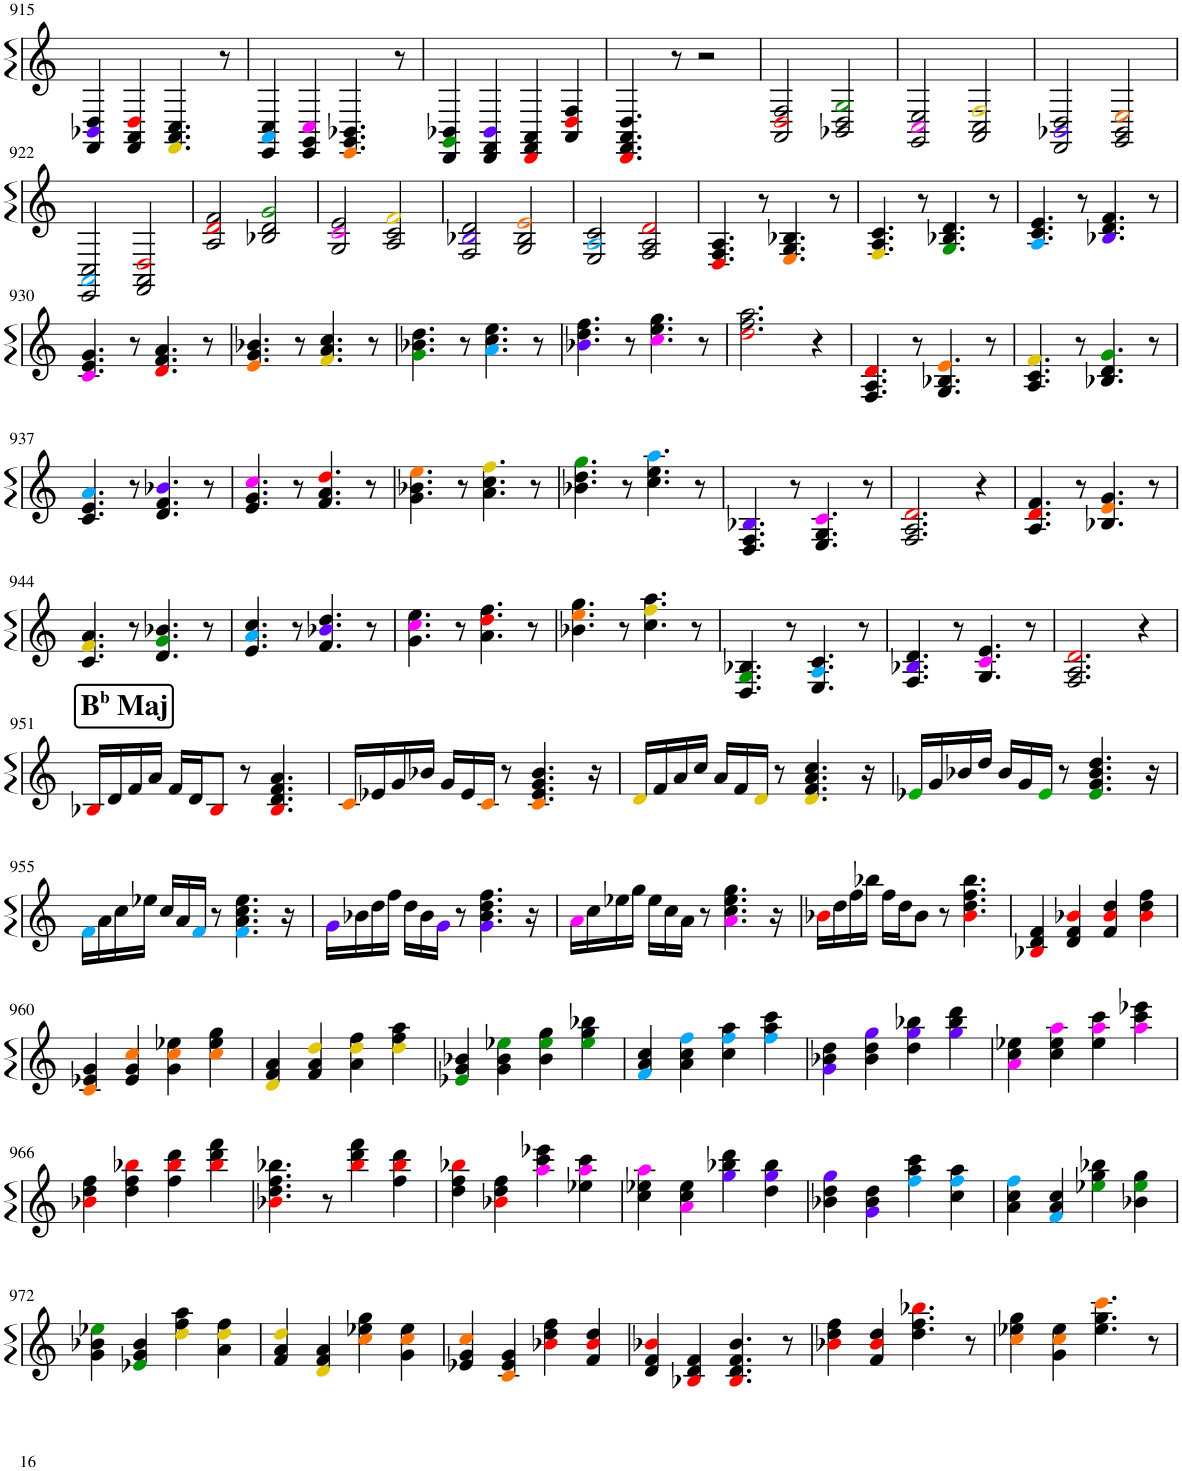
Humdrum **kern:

**kern
*part1
*staff1
*I"Piano
*I'Pno.
!!LO:PB:g=z
*clefG2
*k[]
*M4/4
=915
4FF/ 4BB-Xi/ 4D/
4FF/ 4AA/ 4Dj/
4.FFZ/ 4.AA/ 4.C/
8r
=916
4EE/ 4AAV/ 4C/
4EE/ 4GG/ 4CN/
4.EEl/ 4.GG/ 4.BB-X/
8r
=917
4DD/ 4GG!/ 4BB-X/
4DD/ 4FF/ 4BB-i/
4DDj/ 4FF/ 4AA/
4AA/ 4Dj/ 4F/
=918
4.DDj/ 4.FF/ 4.AA/ 4.D/
8r
2r
=919
2AA/ 2Dj/ 2F/
2BB-X/ 2D/ 2G!/
=920
2GG/ 2CN/ 2E/
2AA/ 2C/ 2FZ/
=921
2FF/ 2BB-Xi/ 2D/
2GG/ 2BB-/ 2El/
!!LO:LB:g=z
=922
2EE/ 2AAV/ 2C/
2FF/ 2AA/ 2Dj/
=923
2A/ 2dj/ 2f/
2B-X/ 2d/ 2g!/
=924
2G/ 2cN/ 2e/
2A/ 2c/ 2fZ/
=925
2F/ 2B-Xi/ 2d/
2G/ 2B-/ 2el/
=926
2E/ 2AV/ 2c/
2F/ 2A/ 2dj/
=927
4.Dj/ 4.F/ 4.A/
8r
4.El/ 4.G/ 4.B-X/
8r
=928
4.FZ/ 4.A/ 4.c/
8r
4.G!/ 4.B-X/ 4.d/
8r
=929
4.AV/ 4.c/ 4.e/
8r
4.B-Xi/ 4.d/ 4.f/
8r
!!LO:LB:g=z
=930
4.cN/ 4.e/ 4.g/
8r
4.dj/ 4.f/ 4.a/
8r
=931
4.el/ 4.g/ 4.b-X/
8r
4.fZ/ 4.a/ 4.cc/
8r
=932
4.g!\ 4.b-X\ 4.dd\
8r
4.aV\ 4.cc\ 4.ee\
8r
=933
4.b-Xi\ 4.dd\ 4.ff\
8r
4.ccN\ 4.ee\ 4.gg\
8r
=934
2.ddj\ 2.ff\ 2.aa\
4r
=935
4.F/ 4.A/ 4.dj/
8r
4.G/ 4.B-X/ 4.el/
8r
=936
4.A/ 4.c/ 4.fZ/
8r
4.B-X/ 4.d/ 4.g!/
8r
!!LO:LB:g=z
=937
4.c/ 4.e/ 4.aV/
8r
4.d/ 4.f/ 4.b-Xi/
8r
=938
4.e/ 4.g/ 4.ccN/
8r
4.f/ 4.a/ 4.ddj/
8r
=939
4.g\ 4.b-X\ 4.eel\
8r
4.a\ 4.cc\ 4.ffZ\
8r
=940
4.b-X\ 4.dd\ 4.gg!\
8r
4.cc\ 4.ee\ 4.aaV\
8r
=941
4.D/ 4.F/ 4.B-Xi/
8r
4.E/ 4.G/ 4.cN/
8r
=942
2.F/ 2.A/ 2.dj/
4r
=943
4.A/ 4.dj/ 4.f/
8r
4.B-X/ 4.el/ 4.g/
8r
!!LO:LB:g=z
=944
4.c/ 4.fZ/ 4.a/
8r
4.d/ 4.g!/ 4.b-X/
8r
=945
4.e/ 4.aV/ 4.cc/
8r
4.f/ 4.b-Xi/ 4.dd/
8r
=946
4.g\ 4.ccN\ 4.ee\
8r
4.a\ 4.ddj\ 4.ff\
8r
=947
4.b-X\ 4.eel\ 4.gg\
8r
4.cc\ 4.ffZ\ 4.aa\
8r
=948
4.D/ 4.G!/ 4.B-X/
8r
4.E/ 4.AV/ 4.c/
8r
=949
4.F/ 4.B-Xi/ 4.d/
8r
4.G/ 4.cN/ 4.e/
8r
=950
2.F/ 2.A/ 2.dj/
4r
!!LO:LB:g=z
!!LO:REH:place=s1:a:t=Maj
!!LO:REH:place=s1:a:t=b
!!LO:REH:place=s1:a:B:cj:fs=14:t=B
=951
16B-Xj/LL
16d/
16f/
16a/JJ
16f/LL
16d/J
8B-j/J
8r
4.B-j/ 4.d/ 4.f/ 4.a/
=952
16cl/LL
16e-X/
16g/
16b-X/JJ
16g/LL
16e-/
16cl/JJ
8r
4.cl/ 4.e-/ 4.g/ 4.b-/
16r
=953
16dZ/LL
16f/
16a/
16cc/JJ
16a/LL
16f/
16dZ/JJ
8r
4.dZ/ 4.f/ 4.a/ 4.cc/
16r
=954
16e-X+/LL
16g/
16b-X/
16dd/JJ
16b-/LL
16g/
16e-+/JJ
8r
4.e-!/ 4.g/ 4.b-/ 4.dd/
16r
!!LO:LB:g=z
=955
16fV\LL
16a\
16cc\
16ee-X\JJ
16cc/LL
16a/
16fV/JJ
8r
4.fV\ 4.a\ 4.cc\ 4.ee-\
16r
=956
16gi\LL
16b-X\
16dd\
16ff\JJ
16dd\LL
16b-\
16gi\JJ
8r
4.gi\ 4.b-\ 4.dd\ 4.ff\
16r
=957
16aN\LL
16cc\
16ee-X\
16gg\JJ
16ee-\LL
16cc\
16a\JJ
8r
4.aN\ 4.cc\ 4.ee-\ 4.gg\
16r
=958
16b-Xj\LL
16dd\
16ff\
16bb-X\JJ
16ff\LL
16dd\J
8b-\J
8r
4.b-j\ 4.dd\ 4.ff\ 4.bb-\
=959
4B-Xj/ 4d/ 4f/
4d/ 4f/ 4b-Xj/
4f/ 4b-j/ 4dd/
4b-j\ 4dd\ 4ff\
!!LO:LB:g=z
=960
4cl/ 4e-X/ 4g/
4e-/ 4g/ 4ccl/
4g\ 4ccl\ 4ee-X\
4ccl\ 4ee-\ 4gg\
=961
4dZ/ 4f/ 4a/
4f/ 4a/ 4ddZ/
4a\ 4ddZ\ 4ff\
4ddZ\ 4ff\ 4aa\
=962
4e-X!/ 4g/ 4b-X/
4g\ 4b-\ 4ee-X!\
4b-\ 4ee-!\ 4gg\
4ee-!\ 4gg\ 4bb-X\
=963
4fV/ 4a/ 4cc/
4a\ 4cc\ 4ffV\
4cc\ 4ffV\ 4aa\
4ffV\ 4aa\ 4ccc\
=964
4gi\ 4b-X\ 4dd\
4b-\ 4dd\ 4ggi\
4dd\ 4ggi\ 4bb-X\
4ggi\ 4bb-\ 4ddd\
=965
4aN\ 4cc\ 4ee-X\
4cc\ 4ee-\ 4aaN\
4ee-\ 4aaN\ 4ccc\
4aaN\ 4ccc\ 4eee-X\
!!LO:LB:g=z
=966
4b-Xj\ 4dd\ 4ff\
4dd\ 4ff\ 4bb-Xj\
4ff\ 4bb-j\ 4ddd\
4bb-j\ 4ddd\ 4fff\
=967
4.b-Xj\ 4.dd\ 4.ff\ 4.bb-X\
8r
4bb-j\ 4ddd\ 4fff\
4ff\ 4bb-j\ 4ddd\
=968
4dd\ 4ff\ 4bb-Xj\
4b-Xj\ 4dd\ 4ff\
4aaN\ 4ccc\ 4eee-X\
4ee-X\ 4aaN\ 4ccc\
=969
4cc\ 4ee-X\ 4aaN\
4aN\ 4cc\ 4ee-\
4ggi\ 4bb-X\ 4ddd\
4dd\ 4ggi\ 4bb-\
=970
4b-X\ 4dd\ 4ggi\
4gi\ 4b-\ 4dd\
4ffV\ 4aa\ 4ccc\
4cc\ 4ffV\ 4aa\
=971
4a\ 4cc\ 4ffV\
4fV/ 4a/ 4cc/
4ee-X!\ 4gg\ 4bb-X\
4b-X\ 4ee-!\ 4gg\
!!LO:LB:g=z
=972
4g\ 4b-X\ 4ee-X!\
4e-X!/ 4g/ 4b-/
4ddZ\ 4ff\ 4aa\
4a\ 4ddZ\ 4ff\
=973
4f/ 4a/ 4ddZ/
4dZ/ 4f/ 4a/
4ccl\ 4ee-X\ 4gg\
4g\ 4ccl\ 4ee-\
=974
4e-X/ 4g/ 4ccl/
4cl/ 4e-/ 4g/
4b-Xj\ 4dd\ 4ff\
4f/ 4b-j/ 4dd/
=975
4d/ 4f/ 4b-Xj/
4B-Xj/ 4d/ 4f/
4.B-j/ 4.d/ 4.f/ 4.b-/
8r
=976
4b-Xj\ 4dd\ 4ff\
4f/ 4b-j/ 4dd/
4.dd\ 4.ff\ 4.bb-Xj\
8r
=977
4ccl\ 4ee-X\ 4gg\
4g\ 4ccl\ 4ee-\
4.ee-\ 4.gg\ 4.cccl\
8r
=
*-
